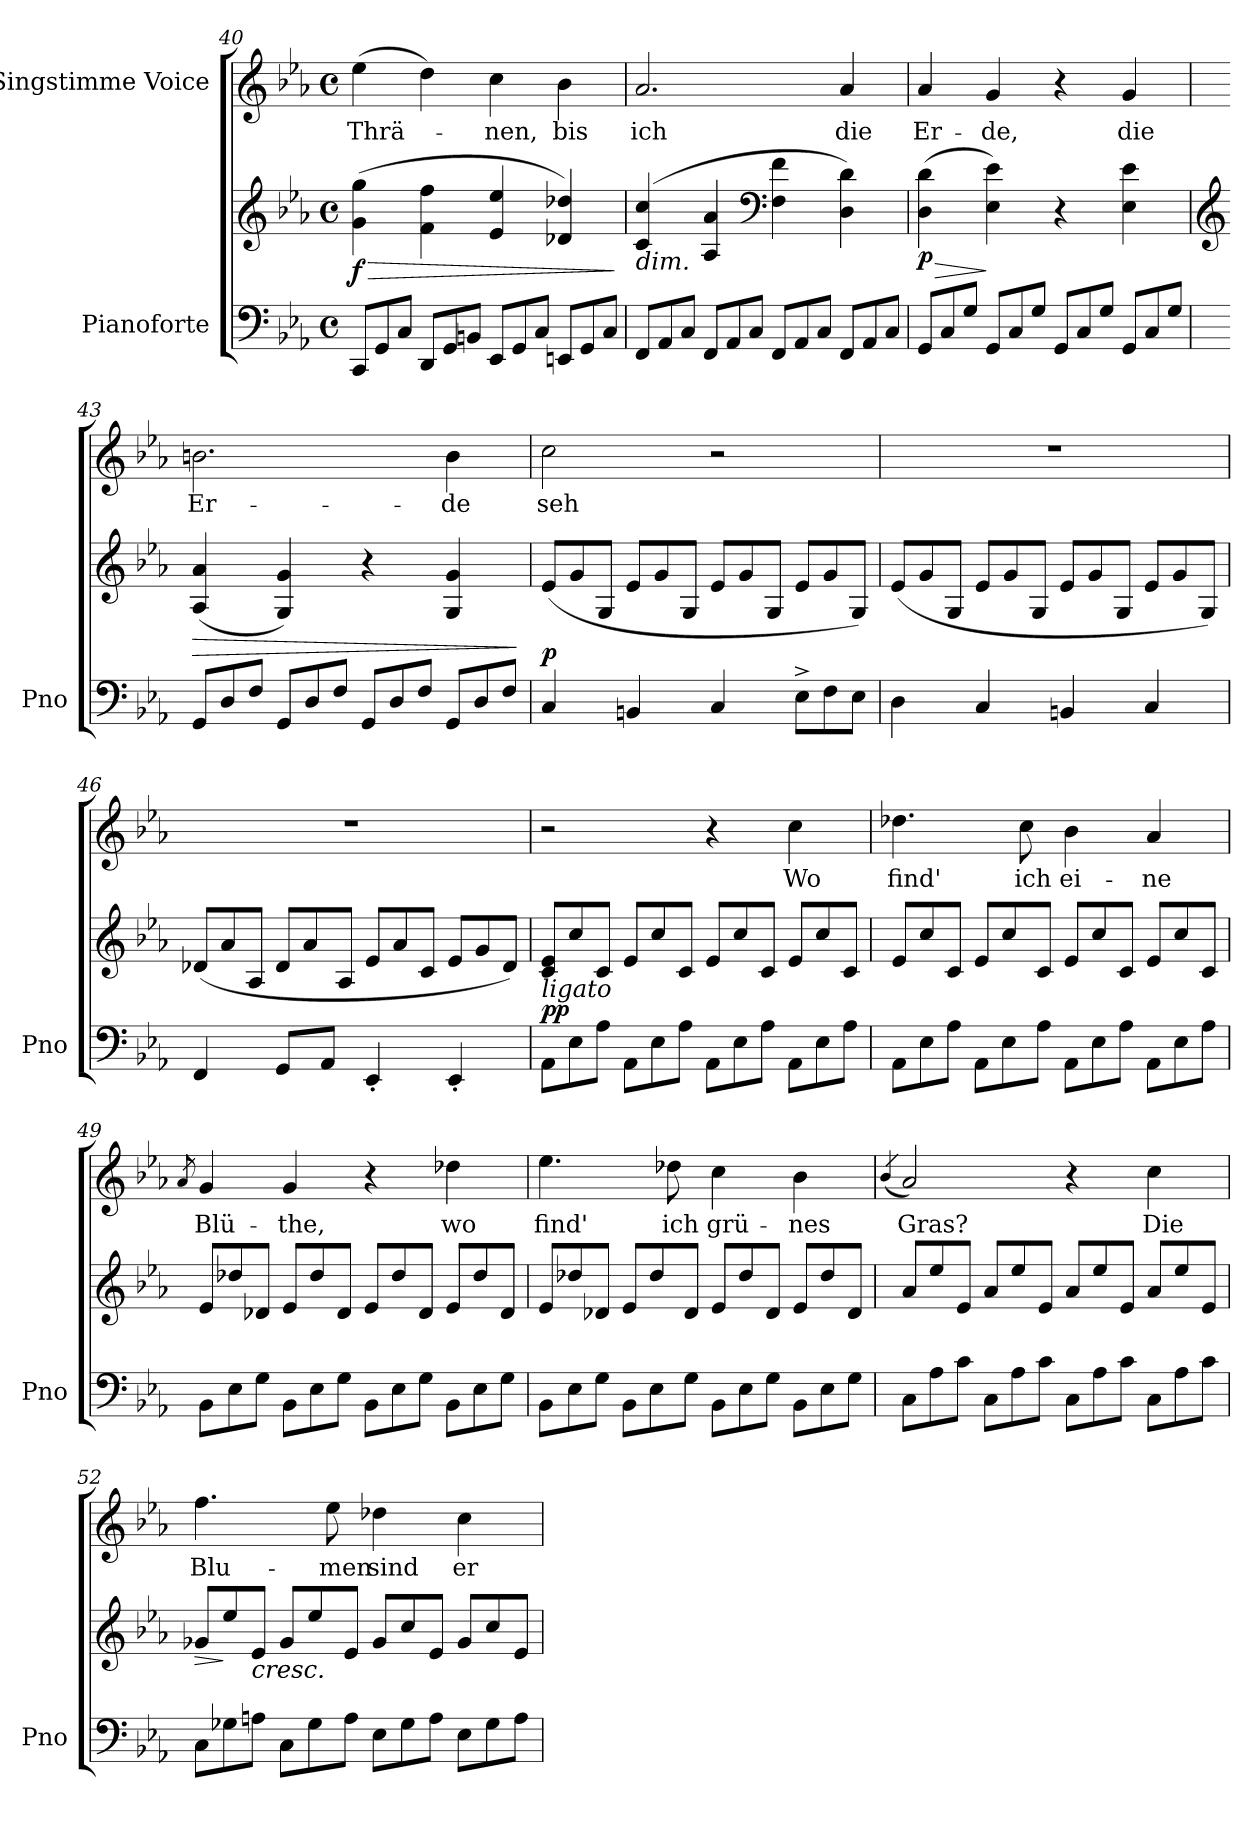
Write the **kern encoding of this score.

**kern	**kern	**dynam	**kern	**text
*part2	*part2	*part2	*part1	*part1
*staff3	*staff2	*staff2/3	*staff1	*staff1
*I"Pianoforte	*	*	*I"Singstimme Voice	*
*I'Pno	*	*	*	*
!!LO:PB:g=z
*clefF4	*clefG2	*	*clefG2	*
*k[b-e-a-]	*k[b-e-a-]	*	*k[b-e-a-]	*
*M4/4	*M4/4	*	*M4/4	*
*met(c)	*met(c)	*	*met(c)	*
*Xtuplet	*	*	*	*
=40	=40	=40	=40	=40
!	!	!LO:HP:b	!	!LO:LY:b
!	!	!LO:DY:n=1:b	!	!
12CC/L	(>4g\ 4gg\	> f	(>4ee-\	Thrä-
12GG/	.	.	.	.
12C/J	.	.	.	.
12DD/L	4f\ 4ff\	.	4dd\)	.
12GG/	.	.	.	.
12BBn/J	.	.	.	.
!	!	!	!	!LO:LY:b
12EE-/L	4e-/ 4ee-/	.	4cc\	-nen,
12GG/	.	.	.	.
12C/J	.	.	.	.
!	!	!	!	!LO:LY:b
12EEn/L	4d-X/ 4dd-X/)	.	4b-\	bis
12GG/	.	.	.	.
12C/J	.	.	.	.
.	.	]	.	.
=41	=41	=41	=41	=41
!	!LO:TX:b:i:t=dim.	!	!	!
!	!	!	!	!LO:LY:b
12FF/L	(>4c/ 4cc/	.	2.a-/	ich
12AA-/	.	.	.	.
12C/J	.	.	.	.
12FF/L	4A-/ 4a-/	.	.	.
12AA-/	.	.	.	.
12C/J	.	.	.	.
*	*clefF4	*	*	*
12FF/L	4F\ 4f\	.	.	.
12AA-/	.	.	.	.
12C/J	.	.	.	.
!	!	!	!	!LO:LY:b
12FF/L	4D\ 4d\)	.	4a-/	die
12AA-/	.	.	.	.
12C/J	.	.	.	.
=42	=42	=42	=42	=42
!	!	!LO:HP:b	!	!LO:LY:b
!	!	!LO:DY:n=1:b	!	!
12GG/L	(>4D\ 4d\	> p	4a-/	Er-
12C/	.	.	.	.
12G/J	.	.	.	.
!	!	!	!	!LO:LY:b
12GG/L	4E-\ 4e-\)	]	4g/	-de,
12C/	.	.	.	.
12G/J	.	.	.	.
12GG/L	4r	.	4r	.
12C/	.	.	.	.
12G/J	.	.	.	.
!	!	!	!	!LO:LY:b
12GG/L	4E-\ 4e-\	.	4g/	die
12C/	.	.	.	.
12G/J	.	.	.	.
=43	=43	=43	=43	=43
*	*clefG2	*	*	*
!	!	!LO:HP:b	!	!LO:LY:b
12GG/L	(<4A-/ 4a-/	>	2.bn\	Er-
12D/	.	.	.	.
12F/J	.	.	.	.
12GG/L	4G/ 4g/)	.	.	.
12D/	.	.	.	.
12F/J	.	.	.	.
12GG/L	4r	.	.	.
12D/	.	.	.	.
12F/J	.	.	.	.
!	!	!	!	!LO:LY:b
12GG/L	4G/ 4g/	.	4b\	-de
12D/	.	.	.	.
12F/J	.	.	.	.
.	.	]	.	.
=44	=44	=44	=44	=44
*	*Xtuplet	*	*	*
!	!	!LO:DY:a=2	!	!LO:LY:b
4C/	(<12e-/L	p	2cc\	seh
.	12g/	.	.	.
.	12G/J	.	.	.
4BBn/	12e-/L	.	.	.
.	12g/	.	.	.
.	12G/J	.	.	.
4C/	12e-/L	.	2r	.
.	12g/	.	.	.
.	12G/J	.	.	.
12E-^\L	12e-/L	.	.	.
12F\	12g/	.	.	.
12E-\J	12G/J)	.	.	.
!!LO:LB:g=z
=45	=45	=45	=45	=45
4D\	(<12e-/L	.	1r	.
.	12g/	.	.	.
.	12G/J	.	.	.
4C/	12e-/L	.	.	.
.	12g/	.	.	.
.	12G/J	.	.	.
4BBn/	12e-/L	.	.	.
.	12g/	.	.	.
.	12G/J	.	.	.
4C/	12e-/L	.	.	.
.	12g/	.	.	.
.	12G/J)	.	.	.
=46	=46	=46	=46	=46
4FF/	(<12d-X/L	.	1r	.
.	12a-/	.	.	.
.	12A-/J	.	.	.
8GG/L	12d-/L	.	.	.
.	12a-/	.	.	.
8AA-/J	.	.	.	.
.	12A-/J	.	.	.
4EE-'/	12e-/L	.	.	.
.	12a-/	.	.	.
.	12c/J	.	.	.
4EE-'/	12e-/L	.	.	.
.	12g/	.	.	.
.	12d-/J)	.	.	.
=47	=47	=47	=47	=47
!LO:TX:a:i:t=ligato	!	!	!	!
!	!	!LO:DY:a=2	!	!
12AA-\L	12c/ 12e-/L	pp	2r	.
12E-\	12cc/	.	.	.
12A-\J	12c/J	.	.	.
12AA-\L	12e-/L	.	.	.
12E-\	12cc/	.	.	.
12A-\J	12c/J	.	.	.
12AA-\L	12e-/L	.	4r	.
12E-\	12cc/	.	.	.
12A-\J	12c/J	.	.	.
!	!	!	!	!LO:LY:b
12AA-\L	12e-/L	.	4cc\	Wo
12E-\	12cc/	.	.	.
12A-\J	12c/J	.	.	.
=48	=48	=48	=48	=48
!	!	!	!	!LO:LY:b
12AA-\L	12e-/L	.	4.dd-X\	find'
12E-\	12cc/	.	.	.
12A-\J	12c/J	.	.	.
12AA-\L	12e-/L	.	.	.
12E-\	12cc/	.	.	.
!	!	!	!	!LO:LY:b
.	.	.	8cc\	ich
12A-\J	12c/J	.	.	.
!	!	!	!	!LO:LY:b
12AA-\L	12e-/L	.	4b-\	ei-
12E-\	12cc/	.	.	.
12A-\J	12c/J	.	.	.
!	!	!	!	!LO:LY:b
12AA-\L	12e-/L	.	4a-/	-ne
12E-\	12cc/	.	.	.
12A-\J	12c/J	.	.	.
!!LO:LB:g=z
=49	=49	=49	=49	=49
.	.	.	8qa-/	.
!	!	!	!	!LO:LY:b
12BB-\L	12e-/L	.	4g/	Blü-
12E-\	12dd-X/	.	.	.
12G\J	12d-X/J	.	.	.
!	!	!	!	!LO:LY:b
12BB-\L	12e-/L	.	4g/	-the,
12E-\	12dd-/	.	.	.
12G\J	12d-/J	.	.	.
12BB-\L	12e-/L	.	4r	.
12E-\	12dd-/	.	.	.
12G\J	12d-/J	.	.	.
!	!	!	!	!LO:LY:b
12BB-\L	12e-/L	.	4dd-X\	wo
12E-\	12dd-/	.	.	.
12G\J	12d-/J	.	.	.
=50	=50	=50	=50	=50
!	!	!	!	!LO:LY:b
12BB-\L	12e-/L	.	4.ee-\	find'
12E-\	12dd-X/	.	.	.
12G\J	12d-X/J	.	.	.
12BB-\L	12e-/L	.	.	.
12E-\	12dd-/	.	.	.
!	!	!	!	!LO:LY:b
.	.	.	8dd-X\	ich
12G\J	12d-/J	.	.	.
!	!	!	!	!LO:LY:b
12BB-\L	12e-/L	.	4cc\	grü-
12E-\	12dd-/	.	.	.
12G\J	12d-/J	.	.	.
!	!	!	!	!LO:LY:b
12BB-\L	12e-/L	.	4b-\	-nes
12E-\	12dd-/	.	.	.
12G\J	12d-/J	.	.	.
=51	=51	=51	=51	=51
.	.	.	(<4qb-/	.
!	!	!	!	!LO:LY:b
12C\L	12a-/L	.	2a-/)	Gras?
12A-\	12ee-/	.	.	.
12c\J	12e-/J	.	.	.
12C\L	12a-/L	.	.	.
12A-\	12ee-/	.	.	.
12c\J	12e-/J	.	.	.
12C\L	12a-/L	.	4r	.
12A-\	12ee-/	.	.	.
12c\J	12e-/J	.	.	.
!	!	!	!	!LO:LY:b
12C\L	12a-/L	.	4cc\	Die
12A-\	12ee-/	.	.	.
12c\J	12e-/J	.	.	.
=52	=52	=52	=52	=52
!	!	!LO:HP:b	!	!LO:LY:b
12C\L	12g-X/L	>	4.ff\	Blu-
12G-X\	12ee-/	]	.	.
!	!LO:TX:b:i:t=cresc.	!	!	!
12An\J	12e-/J	.	.	.
12C\L	12g-/L	.	.	.
12G-\	12ee-/	.	.	.
!	!	!	!	!LO:LY:b
.	.	.	8ee-\	-men
12A\J	12e-/J	.	.	.
!	!	!	!	!LO:LY:b
12E-\L	12g-/L	.	4dd-X\	sind
12G-\	12cc/	.	.	.
12A\J	12e-/J	.	.	.
!	!	!	!	!LO:LY:b
12E-\L	12g-/L	.	4cc\	er-
12G-\	12cc/	.	.	.
12A\J	12e-/J	.	.	.
=	=	=	=	=
*-	*-	*-	*-	*-
